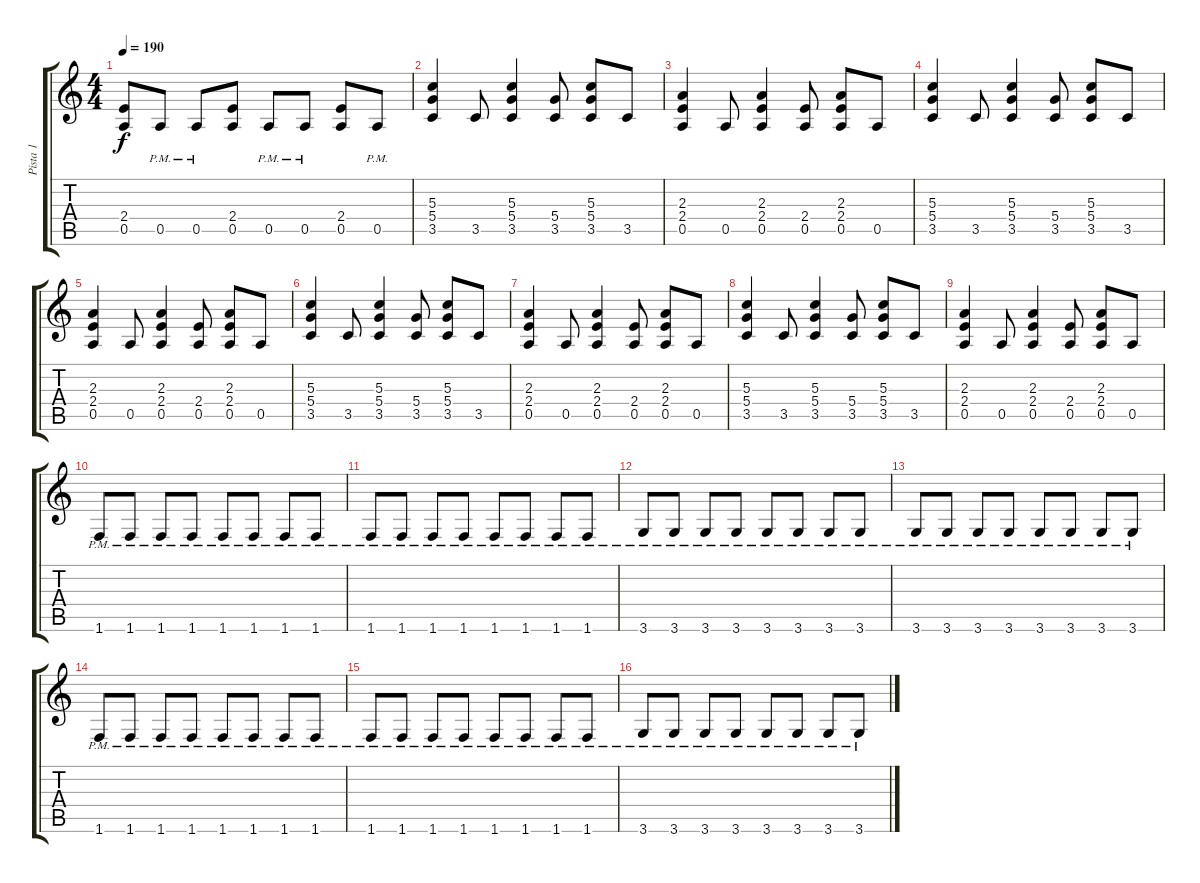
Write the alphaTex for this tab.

\track ("Pista 1" "Pista 1") {instrument overdrivenguitar}
\staff {score tabs}
\tuning (E4 B3 G3 D3 A2 E2) {hide}
\ts (4 4)
\tempo 190
\clef g2
\ks c
(2.4 0.5).8{dy f} 0.5{pm}.8 0.5{pm}.8 (2.4 0.5).8 0.5{pm}.8 0.5{pm}.8 (2.4 0.5).8 0.5{pm}.8 |
(5.3 5.4 3.5).4 3.5.8 (5.3 5.4 3.5).4 (5.4 3.5).8 (5.3 5.4 3.5).8 3.5.8 |
(2.3 2.4 0.5).4 0.5.8 (2.3 2.4 0.5).4 (2.4 0.5).8 (2.3 2.4 0.5).8 0.5.8 |
(5.3 5.4 3.5).4 3.5.8 (5.3 5.4 3.5).4 (5.4 3.5).8 (5.3 5.4 3.5).8 3.5.8 |
(2.3 2.4 0.5).4 0.5.8 (2.3 2.4 0.5).4 (2.4 0.5).8 (2.3 2.4 0.5).8 0.5.8 |
(5.3 5.4 3.5).4 3.5.8 (5.3 5.4 3.5).4 (5.4 3.5).8 (5.3 5.4 3.5).8 3.5.8 |
(2.3 2.4 0.5).4 0.5.8 (2.3 2.4 0.5).4 (2.4 0.5).8 (2.3 2.4 0.5).8 0.5.8 |
(5.3 5.4 3.5).4 3.5.8 (5.3 5.4 3.5).4 (5.4 3.5).8 (5.3 5.4 3.5).8 3.5.8 |
(2.3 2.4 0.5).4 0.5.8 (2.3 2.4 0.5).4 (2.4 0.5).8 (2.3 2.4 0.5).8 0.5.8 |
1.6{pm}.8{volume 8} 1.6{pm}.8 1.6{pm}.8 1.6{pm}.8 1.6{pm}.8 1.6{pm}.8 1.6{pm}.8 1.6{pm}.8 |
1.6{pm}.8 1.6{pm}.8 1.6{pm}.8 1.6{pm}.8 1.6{pm}.8 1.6{pm}.8 1.6{pm}.8 1.6{pm}.8 |
3.6{pm}.8 3.6{pm}.8 3.6{pm}.8 3.6{pm}.8 3.6{pm}.8 3.6{pm}.8 3.6{pm}.8 3.6{pm}.8 |
3.6{pm}.8 3.6{pm}.8 3.6{pm}.8 3.6{pm}.8 3.6{pm}.8 3.6{pm}.8 3.6{pm}.8 3.6{pm}.8 |
1.6{pm}.8 1.6{pm}.8 1.6{pm}.8 1.6{pm}.8 1.6{pm}.8 1.6{pm}.8 1.6{pm}.8 1.6{pm}.8 |
1.6{pm}.8 1.6{pm}.8 1.6{pm}.8 1.6{pm}.8 1.6{pm}.8 1.6{pm}.8 1.6{pm}.8 1.6{pm}.8 |
3.6{pm}.8 3.6{pm}.8 3.6{pm}.8 3.6{pm}.8 3.6{pm}.8 3.6{pm}.8 3.6{pm}.8 3.6{pm}.8
